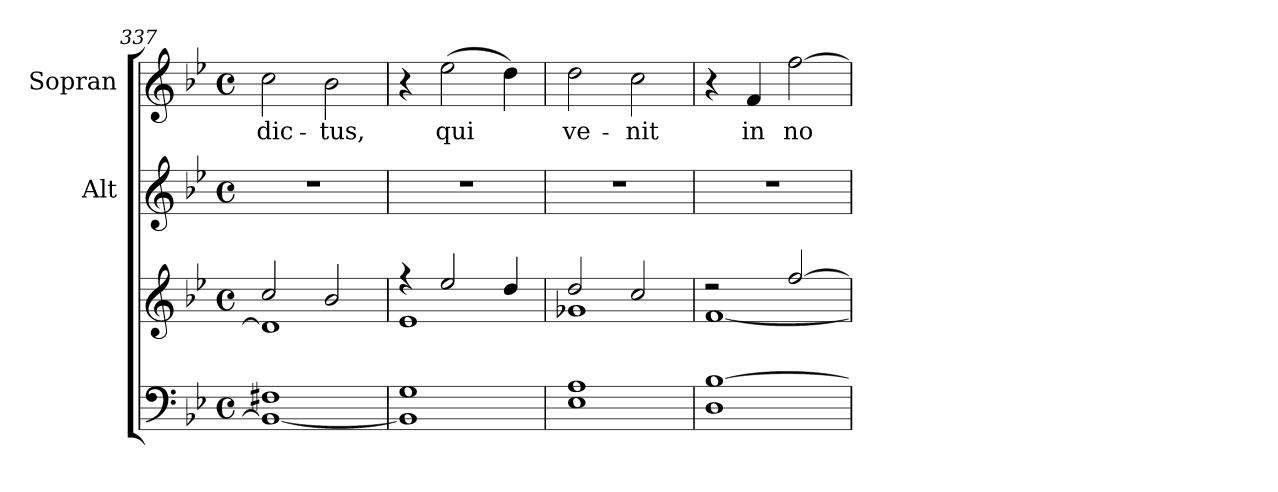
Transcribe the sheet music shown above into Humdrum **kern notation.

**kern	**kern	**kern	**kern	**text
*part3	*part3	*part2	*part1	*part1
*staff4	*staff3	*staff2	*staff1	*staff1
*	*	*I"Alt	*I"Sopran	*
*	*	*I'A.	*I'S.	*
*clefF4	*clefG2	*clefG2	*clefG2	*
*k[b-e-]	*k[b-e-]	*k[b-e-]	*k[b-e-]	*
*B-:	*B-:	*B-:	*B-:	*
*M4/4	*M4/4	*M4/4	*M4/4	*
*met(c)	*met(c)	*met(c)	*met(c)	*
=337	=337	=337	=337	=337
*^	*^	*	*	*
!	!	!	!	!	!	!LO:LY:b
1F#X	1BB-_	2cc!/	1d]	1r	2cc\	-dic-
!	!	!	!	!	!	!LO:LY:b
.	.	2b-!/	.	.	2b-\	-tus,
=338	=338	=338	=338	=338	=338	=338
1G	1BB-]	4ree	1e-	1r	4r	.
!	!	!	!	!	!	!LO:LY:b
.	.	2ee-!/	.	.	(>2ee-\	qui
.	.	4dd!/	.	.	4dd\)	.
=339	=339	=339	=339	=339	=339	=339
!	!	!	!	!	!	!LO:LY:b
1A	1E-	2dd!/	1g-X	1r	2dd\	ve-
!	!	!	!	!	!	!LO:LY:b
.	.	2cc!/	.	.	2cc\	-nit
!!LO:PB:g=z
=340	=340	=340	=340	=340	=340	=340
[>1B-	1D	2rdd	[<1f	1r	4r	.
!	!	!	!	!	!	!LO:LY:b
.	.	.	.	.	4f/	in
!	!	!	!	!	!	!LO:LY:b
.	.	[>2ff!/	.	.	[2ff\	no-
*v	*v	*	*	*	*	*
*	*v	*v	*	*	*
=	=	=	=	=
*-	*-	*-	*-	*-
